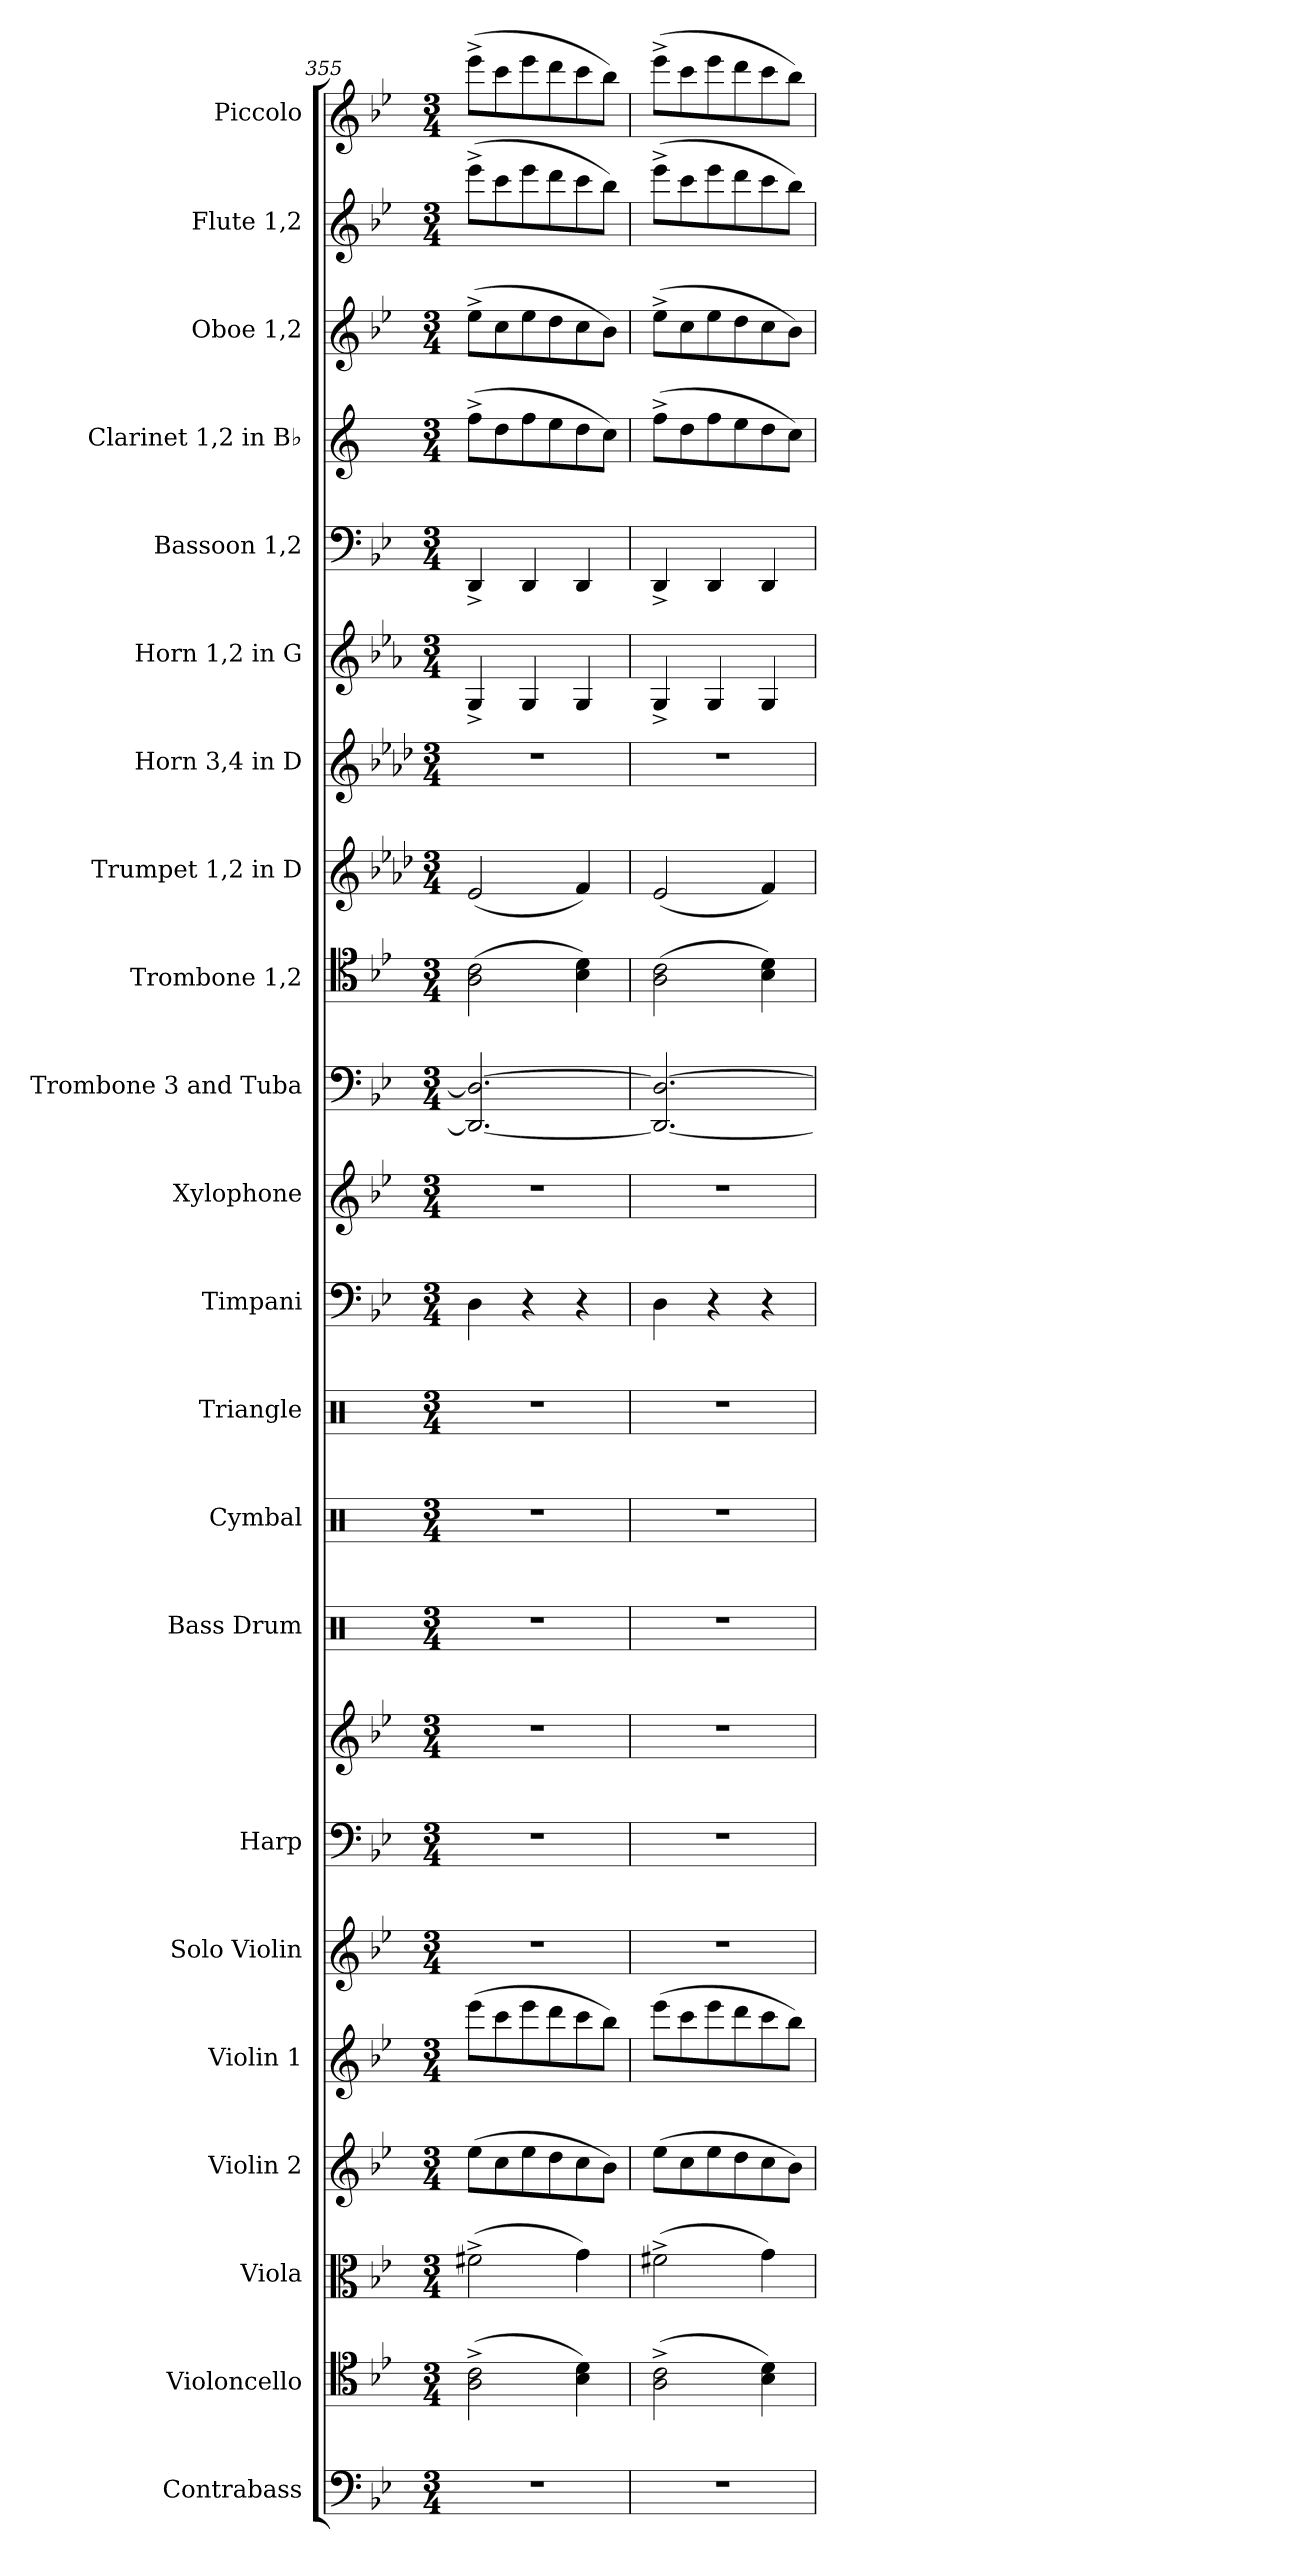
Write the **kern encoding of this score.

**kern	**kern	**kern	**kern	**kern	**kern	**kern	**kern	**kern	**kern	**kern	**kern	**kern	**kern	**kern	**kern	**kern	**kern	**kern	**kern	**kern	**kern	**kern
*part22	*part21	*part20	*part19	*part18	*part17	*part16	*part16	*part15	*part14	*part13	*part12	*part11	*part10	*part9	*part8	*part7	*part6	*part5	*part4	*part3	*part2	*part1
*staff23	*staff22	*staff21	*staff20	*staff19	*staff18	*staff17	*staff16	*staff15	*staff14	*staff13	*staff12	*staff11	*staff10	*staff9	*staff8	*staff7	*staff6	*staff5	*staff4	*staff3	*staff2	*staff1
*I"Contrabass	*I"Violoncello	*I"Viola	*I"Violin 2	*I"Violin 1	*I"Solo Violin	*I"Harp	*	*I"Bass Drum	*I"Cymbal	*I"Triangle	*I"Timpani	*I"Xylophone	*I"Trombone 3 and Tuba	*I"Trombone 1,2	*I"Trumpet 1,2 in D	*I"Horn 3,4 in D	*I"Horn 1,2 in G	*I"Bassoon 1,2	*I"Clarinet 1,2 in B♭	*I"Oboe 1,2	*I"Flute 1,2	*I"Piccolo
*I'Cb.	*I'Vc.	*I'Vla.	*I'Vln. 2	*I'Vln. 1	*I'Solo Vln.	*I'Hrp.	*	*I'B.D	*I'Cym.	*I'Trgl.	*I'Timp.	*I'Xyl.	*I'Tbn. 3 and Tba.	*I'Tbn. 1,2	*I'Tpt. 1,2 in D	*I'Hn. 3,4 in D	*I'Hn. 1,2 in G	*I'Bsn. 1,2	*I'Cl. 1,2 in B♭	*I'Ob. 1,2	*I'Fl. 1,2	*I'Picc.
!!LO:PB:g=z
*clefF4	*clefC4	*clefC3	*clefG2	*clefG2	*clefG2	*clefF4	*clefG2	*clefX	*clefX	*clefX	*clefF4	*clefG2	*clefF4	*clefC4	*clefG2	*clefG2	*clefG2	*clefF4	*clefG2	*clefG2	*clefG2	*clefG2
*ITrd7c12	*	*	*	*	*	*	*	*	*	*	*	*ITrd-7c-12	*	*	*ITrd-1c-2	*ITrd6c10	*ITrd3c5	*	*ITrd1c2	*	*	*ITrd-7c-12
*k[b-e-]	*k[b-e-]	*k[b-e-]	*k[b-e-]	*k[b-e-]	*k[b-e-]	*k[b-e-]	*k[b-e-]	*k[]	*k[]	*k[]	*k[b-e-]	*k[b-e-]	*k[b-e-]	*k[b-e-]	*k[b-e-]	*k[b-e-]	*k[b-e-]	*k[b-e-]	*k[b-e-]	*k[b-e-]	*k[b-e-]	*k[b-e-]
*M3/4	*M3/4	*M3/4	*M3/4	*M3/4	*M3/4	*M3/4	*M3/4	*M3/4	*M3/4	*M3/4	*M3/4	*M3/4	*M3/4	*M3/4	*M3/4	*M3/4	*M3/4	*M3/4	*M3/4	*M3/4	*M3/4	*M3/4
=355	=355	=355	=355	=355	=355	=355	=355	=355	=355	=355	=355	=355	=355	=355	=355	=355	=355	=355	=355	=355	=355	=355
2.r	(>2A\^ 2c\^	(>2f#X^\	(>8ee-\L	(>8eee-\L	2.r	2.r	2.r	2.r	2.r	2.r	4D\	2.r	2.DD/_ 2.D/_	(>2A\ 2c\	(<2f/	2.r	4D^/	4DD^/	(>8ee-^\L	(>8ee-^\L	(>8eee-^\L	(>8eeee-^\L
.	.	.	8cc\	8ccc\	.	.	.	.	.	.	.	.	.	.	.	.	.	.	8cc\	8cc\	8ccc\	8cccc\
.	.	.	8ee-\	8eee-\	.	.	.	.	.	.	4r	.	.	.	.	.	4D/	4DD/	8ee-\	8ee-\	8eee-\	8eeee-\
.	.	.	8dd\	8ddd\	.	.	.	.	.	.	.	.	.	.	.	.	.	.	8dd\	8dd\	8ddd\	8dddd\
.	4B-\ 4d\)	4g\)	8cc\	8ccc\	.	.	.	.	.	.	4r	.	.	4B-\ 4d\)	4g/)	.	4D/	4DD/	8cc\	8cc\	8ccc\	8cccc\
.	.	.	8b-\J)	8bb-\J)	.	.	.	.	.	.	.	.	.	.	.	.	.	.	8b-\J)	8b-\J)	8bb-\J)	8bbb-\J)
=356	=356	=356	=356	=356	=356	=356	=356	=356	=356	=356	=356	=356	=356	=356	=356	=356	=356	=356	=356	=356	=356	=356
2.r	(>2A\^ 2c\^	(>2f#X^\	(>8ee-\L	(>8eee-\L	2.r	2.r	2.r	2.r	2.r	2.r	4D\	2.r	2.DD/_ 2.D/_	(>2A\ 2c\	(<2f/	2.r	4D^/	4DD^/	(>8ee-^\L	(>8ee-^\L	(>8eee-^\L	(>8eeee-^\L
.	.	.	8cc\	8ccc\	.	.	.	.	.	.	.	.	.	.	.	.	.	.	8cc\	8cc\	8ccc\	8cccc\
.	.	.	8ee-\	8eee-\	.	.	.	.	.	.	4r	.	.	.	.	.	4D/	4DD/	8ee-\	8ee-\	8eee-\	8eeee-\
.	.	.	8dd\	8ddd\	.	.	.	.	.	.	.	.	.	.	.	.	.	.	8dd\	8dd\	8ddd\	8dddd\
.	4B-\ 4d\)	4g\)	8cc\	8ccc\	.	.	.	.	.	.	4r	.	.	4B-\ 4d\)	4g/)	.	4D/	4DD/	8cc\	8cc\	8ccc\	8cccc\
.	.	.	8b-\J)	8bb-\J)	.	.	.	.	.	.	.	.	.	.	.	.	.	.	8b-\J)	8b-\J)	8bb-\J)	8bbb-\J)
=	=	=	=	=	=	=	=	=	=	=	=	=	=	=	=	=	=	=	=	=	=	=
*-	*-	*-	*-	*-	*-	*-	*-	*-	*-	*-	*-	*-	*-	*-	*-	*-	*-	*-	*-	*-	*-	*-
